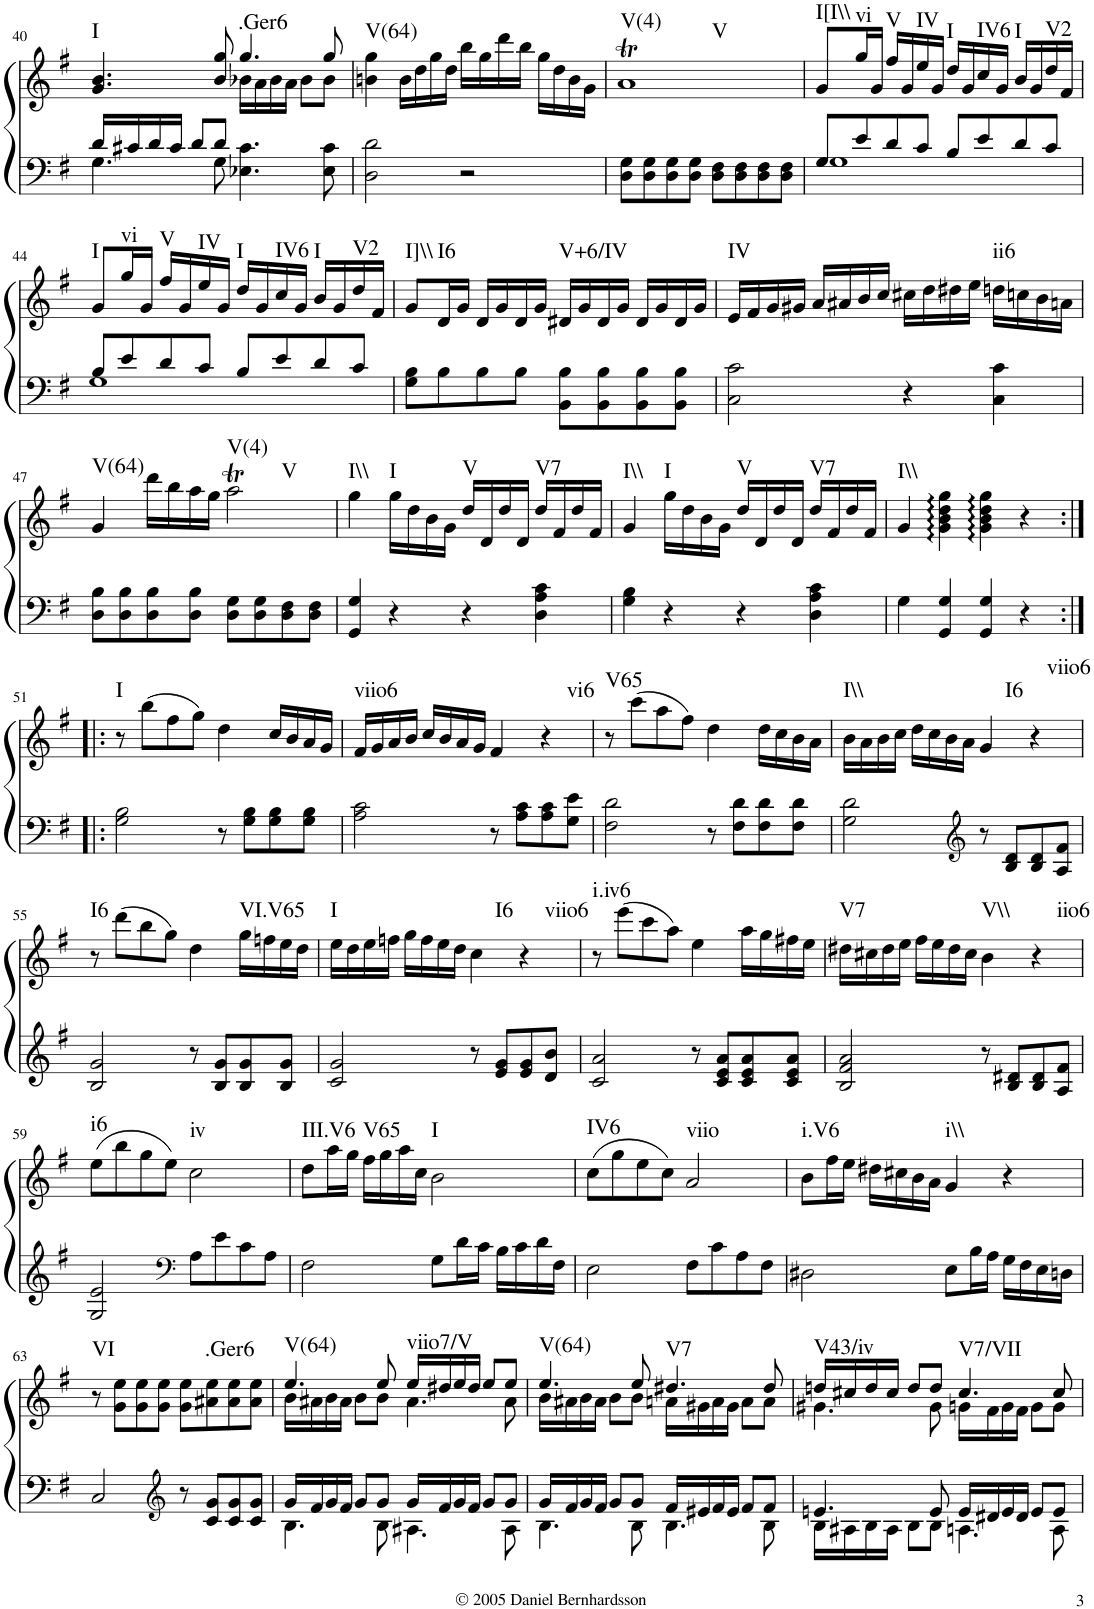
**kern	**kern	**harte
*part1	*part1	*part1
*staff2	*staff1	*
*I"Piano	*	*
*I'Pno.	*	*
!!LO:PB:g=z
*clefF4	*clefG2	*
*k[f#]	*k[f#]	*
*G:	*G:	*
*M4/4	*M4/4	*
*met(c)	*met(c)	*
=40	=40	=40
*^	*^	*
!	!	!	!	!LO:H:kt=I
16d/LL	4.G\	4.g/ 4.b/	2ryy	N
16c#X/	.	.	.	.
16d/	.	.	.	.
16c#/JJ	.	.	.	.
8d/L	.	.	.	.
8d/J	8G\	8b/ 8gg/	.	.
!	!	!	!	!LO:H:kt=.Ger6
4.E-X\ 4.c#\	2ryy	4.gg/	16b-X\LL	N
.	.	.	16a\	.
.	.	.	16b-\	.
.	.	.	16a\JJ	.
.	.	.	8b-\L	.
8E-\ 8c#\	.	8gg/	8b-\J	.
*v	*v	*	*	*
=41	=41	=41	=41
!	!	!	!LO:H:kt=V(64)
*	*v	*v	*
2D\ 2d\	4bn\ 4gg\	N
.	16b\LL	.
.	16dd\	.
.	16gg\	.
.	16dd\JJ	.
2r	16bb\LL	.
.	16gg\	.
.	16ddd\	.
.	16bb\JJ	.
.	16gg\LL	.
.	16dd\	.
.	16b\	.
.	16g\JJ	.
=42	=42	=42
!	!	!LO:H:n=1:kt=V(4)
!	!	!LO:H:n=2:kt=V
8D\ 8G\L	1aT	N N
8D\ 8G\	.	.
8D\ 8G\	.	.
8D\ 8G\J	.	.
8D\ 8F#\L	.	.
8D\ 8F#\	.	.
8D\ 8F#\	.	.
8D\ 8F#\J	.	.
=43	=43	=43
*^	*	*
!	!	!	!LO:H:kt=I[I\\
8G/L	1G	8g/L	N
!	!	!	!LO:H:kt=vi
8e/	.	16gg/L	N
.	.	16g/JJ	.
!	!	!	!LO:H:kt=V
8d/	.	16ff#/LL	N
.	.	16g/	.
!	!	!	!LO:H:kt=IV
8c/J	.	16ee/	N
.	.	16g/JJ	.
!	!	!	!LO:H:kt=I
8B/L	.	16dd/LL	N
.	.	16g/	.
!	!	!	!LO:H:kt=IV6
8e/	.	16cc/	N
.	.	16g/JJ	.
!	!	!	!LO:H:kt=I
8d/	.	16b/LL	N
.	.	16g/	.
!	!	!	!LO:H:kt=V2
8c/J	.	16dd/	N
.	.	16f#/JJ	.
!!LO:LB:g=z
=44	=44	=44	=44
!	!	!	!LO:H:kt=I
8B/L	1G	8g/L	N
!	!	!	!LO:H:kt=vi
8e/	.	16gg/L	N
.	.	16g/JJ	.
!	!	!	!LO:H:kt=V
8d/	.	16ff#/LL	N
.	.	16g/	.
!	!	!	!LO:H:kt=IV
8c/J	.	16ee/	N
.	.	16g/JJ	.
!	!	!	!LO:H:kt=I
8B/L	.	16dd/LL	N
.	.	16g/	.
!	!	!	!LO:H:kt=IV6
8e/	.	16cc/	N
.	.	16g/JJ	.
!	!	!	!LO:H:kt=I
8d/	.	16b/LL	N
.	.	16g/	.
!	!	!	!LO:H:kt=V2
8c/J	.	16dd/	N
.	.	16f#/JJ	.
*v	*v	*	*
=45	=45	=45
!	!	!LO:H:kt=I]\\
8G\ 8B\L	8g/L	N
!	!	!LO:H:kt=I6
8B\	16d/L	N
.	16g/JJ	.
8B\	16d/LL	.
.	16g/	.
8B\J	16d/	.
.	16g/JJ	.
!	!	!LO:H:kt=V+6/IV
8BB\ 8B\L	16d#X/LL	N
.	16g/	.
8BB\ 8B\	16d#/	.
.	16g/JJ	.
8BB\ 8B\	16d#/LL	.
.	16g/	.
8BB\ 8B\J	16d#/	.
.	16g/JJ	.
=46	=46	=46
!	!	!LO:H:kt=IV
2C\ 2c\	16e/LL	N
.	16f#/	.
.	16g/	.
.	16g#X/JJ	.
.	16a/LL	.
.	16a#X/	.
.	16b/	.
.	16cc/JJ	.
4r	16cc#X\LL	.
.	16dd\	.
.	16dd#X\	.
.	16ee\JJ	.
!	!	!LO:H:kt=ii6
4C\ 4c\	16ddn\LL	N
.	16ccn\	.
.	16b\	.
.	16an\JJ	.
!!LO:LB:g=z
=47	=47	=47
!	!	!LO:H:kt=V(64)
8D\ 8B\L	4g/	N
8D\ 8B\	.	.
8D\ 8B\	16ddd\LL	.
.	16bb\	.
8D\ 8B\J	16aa\	.
.	16gg\JJ	.
!	!	!LO:H:n=1:kt=V(4)
!	!	!LO:H:n=2:kt=V
8D\ 8G\L	2aaT\	N N
8D\ 8G\	.	.
8D\ 8F#\	.	.
8D\ 8F#\J	.	.
=48	=48	=48
!	!	!LO:H:kt=I\\
4GG/ 4G/	4gg\	N
!	!	!LO:H:kt=I
4r	16gg\LL	N
.	16dd\	.
.	16b\	.
.	16g\JJ	.
!	!	!LO:H:kt=V
4r	16dd/LL	N
.	16d/	.
.	16dd/	.
.	16d/JJ	.
!	!	!LO:H:kt=V7
4D\ 4A\ 4c\	16dd/LL	N
.	16f#/	.
.	16dd/	.
.	16f#/JJ	.
=49	=49	=49
!	!	!LO:H:kt=I\\
4G\ 4B\	4g/	N
!	!	!LO:H:kt=I
4r	16gg\LL	N
.	16dd\	.
.	16b\	.
.	16g\JJ	.
!	!	!LO:H:kt=V
4r	16dd/LL	N
.	16d/	.
.	16dd/	.
.	16d/JJ	.
!	!	!LO:H:kt=V7
4D\ 4A\ 4c\	16dd/LL	N
.	16f#/	.
.	16dd/	.
.	16f#/JJ	.
=50	=50	=50
!	!	!LO:H:kt=I\\
4G\	4g/	N
4GG/ 4G/	4g\ 4b\ 4dd\ 4gg\	.
4GG/ 4G/	4g\ 4b\ 4dd\ 4gg\	.
4r	4r	.
!!LO:LB:g=z
=51:|!|:	=51:|!|:	=51:|!|:
!	!	!LO:H:kt=I
2G\ 2B\	8r	N
.	(8bb\L	.
.	8ff#\	.
.	8gg\J)	.
8r	4dd\	.
8G\ 8B\L	.	.
8G\ 8B\	16cc/LL	.
.	16b/	.
8G\ 8B\J	16a/	.
.	16g/JJ	.
=52	=52	=52
!	!	!LO:H:kt=viio6
2A\ 2c\	16f#/LL	N
.	16g/	.
.	16a/	.
.	16b/JJ	.
.	16cc/LL	.
.	16b/	.
.	16a/	.
.	16g/JJ	.
8r	4f#/	.
8A\ 8c\L	.	.
!	!	!LO:H:kt=vi6
8A\ 8c\	4r	N
8G\ 8e\J	.	.
=53	=53	=53
!	!	!LO:H:kt=V65
2F#\ 2d\	8r	N
.	(8ccc\L	.
.	8aa\	.
.	8ff#\J)	.
8r	4dd\	.
8F#\ 8d\L	.	.
8F#\ 8d\	16dd\LL	.
.	16cc\	.
8F#\ 8d\J	16b\	.
.	16a\JJ	.
=54	=54	=54
!	!	!LO:H:kt=I\\
2G\ 2d\	16b\LL	N
.	16a\	.
.	16b\	.
.	16cc\JJ	.
.	16dd\LL	.
.	16cc\	.
.	16b\	.
.	16a\JJ	.
*clefG2	*	*
!	!	!LO:H:kt=I6
8r	4g/	N
8B/ 8d/L	.	.
!	!	!LO:H:kt=viio6
8B/ 8d/	4r	N
8A/ 8f#/J	.	.
!!LO:LB:g=z
=55	=55	=55
!	!	!LO:H:kt=I6
2B/ 2g/	8r	N
.	(8ddd\L	.
.	8bb\	.
.	8gg\J)	.
8r	4dd\	.
8B/ 8g/L	.	.
!	!	!LO:H:kt=VI.V65
8B/ 8g/	16gg\LL	N
.	16ffn\	.
8B/ 8g/J	16ee\	.
.	16dd\JJ	.
=56	=56	=56
!	!	!LO:H:kt=I
2c/ 2g/	16ee\LL	N
.	16dd\	.
.	16ee\	.
.	16ffn\JJ	.
.	16gg\LL	.
.	16ff\	.
.	16ee\	.
.	16dd\JJ	.
!	!	!LO:H:kt=I6
8r	4cc\	N
8e/ 8g/L	.	.
!	!	!LO:H:kt=viio6
8e/ 8g/	4r	N
8d/ 8b/J	.	.
=57	=57	=57
!	!	!LO:H:kt=i.iv6
2c/ 2a/	8r	N
.	(8eee\L	.
.	8ccc\	.
.	8aa\J)	.
8r	4ee\	.
8c/ 8e/ 8a/L	.	.
8c/ 8e/ 8a/	16aa\LL	.
.	16gg\	.
8c/ 8e/ 8a/J	16ff#X\	.
.	16ee\JJ	.
=58	=58	=58
!	!	!LO:H:kt=V7
2B/ 2f#/ 2a/	16dd#X\LL	N
.	16cc#X\	.
.	16dd#\	.
.	16ee\JJ	.
.	16ff#\LL	.
.	16ee\	.
.	16dd#\	.
.	16cc#\JJ	.
!	!	!LO:H:kt=V\\
8r	4b\	N
8B/ 8d#X/L	.	.
!	!	!LO:H:kt=iio6
8B/ 8d#/	4r	N
8A/ 8f#/J	.	.
!!LO:LB:g=z
=59	=59	=59
!	!	!LO:H:kt=i6
2G/ 2e/	(8ee\L	N
.	8bb\	.
.	8gg\	.
.	8ee\J)	.
*clefF4	*	*
!	!	!LO:H:kt=iv
8A\L	2cc\	N
8e\	.	.
8c\	.	.
8A\J	.	.
=60	=60	=60
!	!	!LO:H:kt=III.V6
2F#\	8dd\L	N
.	16aa\L	.
.	16gg\JJ	.
!	!	!LO:H:kt=V65
.	16ff#\LL	N
.	16gg\	.
.	16aa\	.
.	16cc\JJ	.
!	!	!LO:H:kt=I
8G\L	2b\	N
16d\L	.	.
16c\JJ	.	.
16B\LL	.	.
16c\	.	.
16d\	.	.
16F#\JJ	.	.
=61	=61	=61
!	!	!LO:H:kt=IV6
2E\	(8cc\L	N
.	8gg\	.
.	8ee\	.
.	8cc\J)	.
!	!	!LO:H:kt=viio
8F#\L	2a/	N
8c\	.	.
8A\	.	.
8F#\J	.	.
=62	=62	=62
!	!	!LO:H:kt=i.V6
2D#X\	8b\L	N
.	16ff#\L	.
.	16ee\JJ	.
.	16dd#X\LL	.
.	16cc#X\	.
.	16b\	.
.	16a\JJ	.
!	!	!LO:H:kt=i\\
8E\L	4g/	N
16B\L	.	.
16A\JJ	.	.
16G\LL	4r	.
16F#\	.	.
16E\	.	.
16Dn\JJ	.	.
!!LO:LB:g=z
=63	=63	=63
!	!	!LO:H:kt=VI
2C/	8r	N
.	8g\ 8ee\L	.
.	8g\ 8ee\	.
.	8g\ 8ee\J	.
*clefG2	*	*
8r	8g\ 8ee\L	.
!	!	!LO:H:kt=.Ger6
8c/ 8g/L	8a#X\ 8ee\	N
8c/ 8g/	8a#\ 8ee\	.
8c/ 8g/J	8a#\ 8ee\J	.
=64	=64	=64
*^	*^	*
!	!	!	!	!LO:H:kt=V(64)
16g/LL	4.B\	4.ee/	16b\LL	N
16f#/	.	.	16a#X\	.
16g/	.	.	16b\	.
16f#/JJ	.	.	16a#\JJ	.
8g/L	.	.	8b\L	.
8g/J	8B\	8ee/	8b\J	.
!	!	!	!	!LO:H:kt=viio7/V
16g/LL	4.A#X\	16ee/LL	4.a#\	N
16f#/	.	16dd#X/	.	.
16g/	.	16ee/	.	.
16f#/JJ	.	16dd#/JJ	.	.
8g/L	.	8ee/L	.	.
8g/J	8A#\	8ee/J	8a#\	.
=65	=65	=65	=65	=65
!	!	!	!	!LO:H:kt=V(64)
16g/LL	4.B\	4.ee/	16b\LL	N
16f#/	.	.	16a#X\	.
16g/	.	.	16b\	.
16f#/JJ	.	.	16a#\JJ	.
8g/L	.	.	8b\L	.
8g/J	8B\	8ee/	8b\J	.
!	!	!	!	!LO:H:kt=V7
16f#/LL	4.B\	4.dd#X/	16an\LL	N
16e#X/	.	.	16g#X\	.
16f#/	.	.	16a\	.
16e#/JJ	.	.	16g#\JJ	.
8f#/L	.	.	8a\L	.
8f#/J	8B\	8dd#/	8a\J	.
=66	=66	=66	=66	=66
!	!	!	!	!LO:H:kt=V43/iv
4.en/	16B\LL	16ddn/LL	4.g#X\	N
.	16A#X\	16cc#X/	.	.
.	16B\	16dd/	.	.
.	16A#\JJ	16cc#/JJ	.	.
.	8B\L	8dd/L	.	.
8e/	8B\J	8dd/J	8g#\	.
!	!	!	!	!LO:H:kt=V7/VII
16e/LL	4.An\	4.cc#/	16gn\LL	N
16d#X/	.	.	16f#\	.
16e/	.	.	16g\	.
16d#/JJ	.	.	16f#\JJ	.
8e/L	.	.	8g\L	.
8e/J	8A\	8cc#/	8g\J	.
*v	*v	*	*	*
*	*v	*v	*
=	=	=
*-	*-	*-
